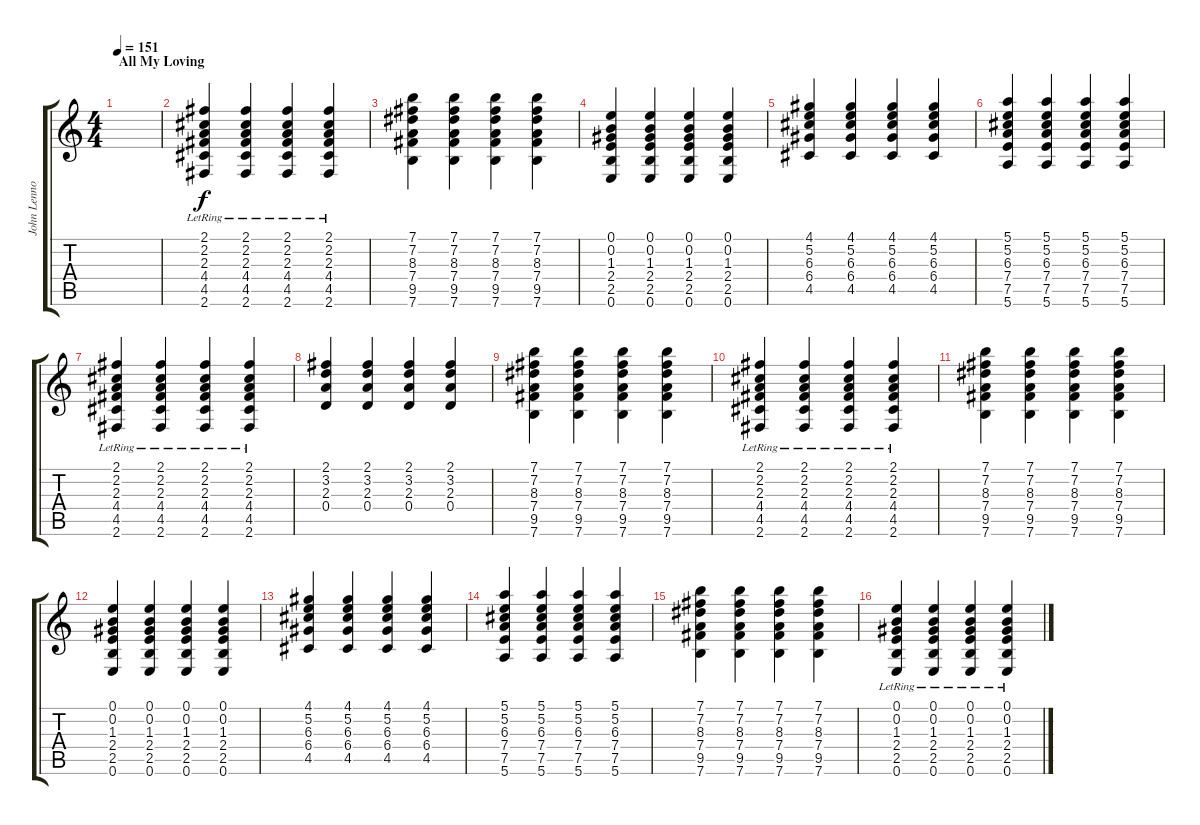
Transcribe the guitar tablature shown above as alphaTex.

\track ("John Lennon" "John Lenno") {instrument electricguitarclean}
\staff {score tabs}
\tuning (E4 B3 G3 D3 A2 E2) {hide}
\ts (4 4)
\section ("" "All My Loving")
\tempo 151
\clef g2
\ks c
|
(2.1{lr} 2.2{lr} 2.3{lr} 4.4{lr} 4.5{lr} 2.6{lr}).4 (2.1{lr} 2.2{lr} 2.3{lr} 4.4{lr} 4.5{lr} 2.6{lr}).4 (2.1{lr} 2.2{lr} 2.3{lr} 4.4{lr} 4.5{lr} 2.6{lr}).4 (2.1{lr} 2.2{lr} 2.3{lr} 4.4{lr} 4.5{lr} 2.6{lr}).4 |
(7.1 7.2 8.3 7.4 9.5 7.6).4 (7.1 7.2 8.3 7.4 9.5 7.6).4 (7.1 7.2 8.3 7.4 9.5 7.6).4 (7.1 7.2 8.3 7.4 9.5 7.6).4 |
(0.1 0.2 1.3 2.4 2.5 0.6).4 (0.1 0.2 1.3 2.4 2.5 0.6).4 (0.1 0.2 1.3 2.4 2.5 0.6).4 (0.1 0.2 1.3 2.4 2.5 0.6).4 |
(4.1 5.2 6.3 6.4 4.5).4 (4.1 5.2 6.3 6.4 4.5).4 (4.1 5.2 6.3 6.4 4.5).4 (4.1 5.2 6.3 6.4 4.5).4 |
(5.1 5.2 6.3 7.4 7.5 5.6).4 (5.1 5.2 6.3 7.4 7.5 5.6).4 (5.1 5.2 6.3 7.4 7.5 5.6).4 (5.1 5.2 6.3 7.4 7.5 5.6).4 |
(2.1{lr} 2.2{lr} 2.3{lr} 4.4{lr} 4.5{lr} 2.6{lr}).4 (2.1{lr} 2.2{lr} 2.3{lr} 4.4{lr} 4.5{lr} 2.6{lr}).4 (2.1{lr} 2.2{lr} 2.3{lr} 4.4{lr} 4.5{lr} 2.6{lr}).4 (2.1{lr} 2.2{lr} 2.3{lr} 4.4{lr} 4.5{lr} 2.6{lr}).4 |
(2.1 3.2 2.3 0.4).4 (2.1 3.2 2.3 0.4).4 (2.1 3.2 2.3 0.4).4 (2.1 3.2 2.3 0.4).4 |
(7.1 7.2 8.3 7.4 9.5 7.6).4 (7.1 7.2 8.3 7.4 9.5 7.6).4 (7.1 7.2 8.3 7.4 9.5 7.6).4 (7.1 7.2 8.3 7.4 9.5 7.6).4 |
(2.1{lr} 2.2{lr} 2.3{lr} 4.4{lr} 4.5{lr} 2.6{lr}).4 (2.1{lr} 2.2{lr} 2.3{lr} 4.4{lr} 4.5{lr} 2.6{lr}).4 (2.1{lr} 2.2{lr} 2.3{lr} 4.4{lr} 4.5{lr} 2.6{lr}).4 (2.1{lr} 2.2{lr} 2.3{lr} 4.4{lr} 4.5{lr} 2.6{lr}).4 |
(7.1 7.2 8.3 7.4 9.5 7.6).4 (7.1 7.2 8.3 7.4 9.5 7.6).4 (7.1 7.2 8.3 7.4 9.5 7.6).4 (7.1 7.2 8.3 7.4 9.5 7.6).4 |
(0.1 0.2 1.3 2.4 2.5 0.6).4 (0.1 0.2 1.3 2.4 2.5 0.6).4 (0.1 0.2 1.3 2.4 2.5 0.6).4 (0.1 0.2 1.3 2.4 2.5 0.6).4 |
(4.1 5.2 6.3 6.4 4.5).4 (4.1 5.2 6.3 6.4 4.5).4 (4.1 5.2 6.3 6.4 4.5).4 (4.1 5.2 6.3 6.4 4.5).4 |
(5.1 5.2 6.3 7.4 7.5 5.6).4 (5.1 5.2 6.3 7.4 7.5 5.6).4 (5.1 5.2 6.3 7.4 7.5 5.6).4 (5.1 5.2 6.3 7.4 7.5 5.6).4 |
(7.1 7.2 8.3 7.4 9.5 7.6).4 (7.1 7.2 8.3 7.4 9.5 7.6).4 (7.1 7.2 8.3 7.4 9.5 7.6).4 (7.1 7.2 8.3 7.4 9.5 7.6).4 |
(0.1 0.2 1.3 2.4 2.5 0.6{lr}).4 (0.1{lr} 0.2{lr} 1.3{lr} 2.4{lr} 2.5{lr} 0.6{lr}).4 (0.1 0.2 1.3 2.4 2.5 0.6{lr}).4 (0.1{lr} 0.2{lr} 1.3{lr} 2.4{lr} 2.5{lr} 0.6{lr}).4
